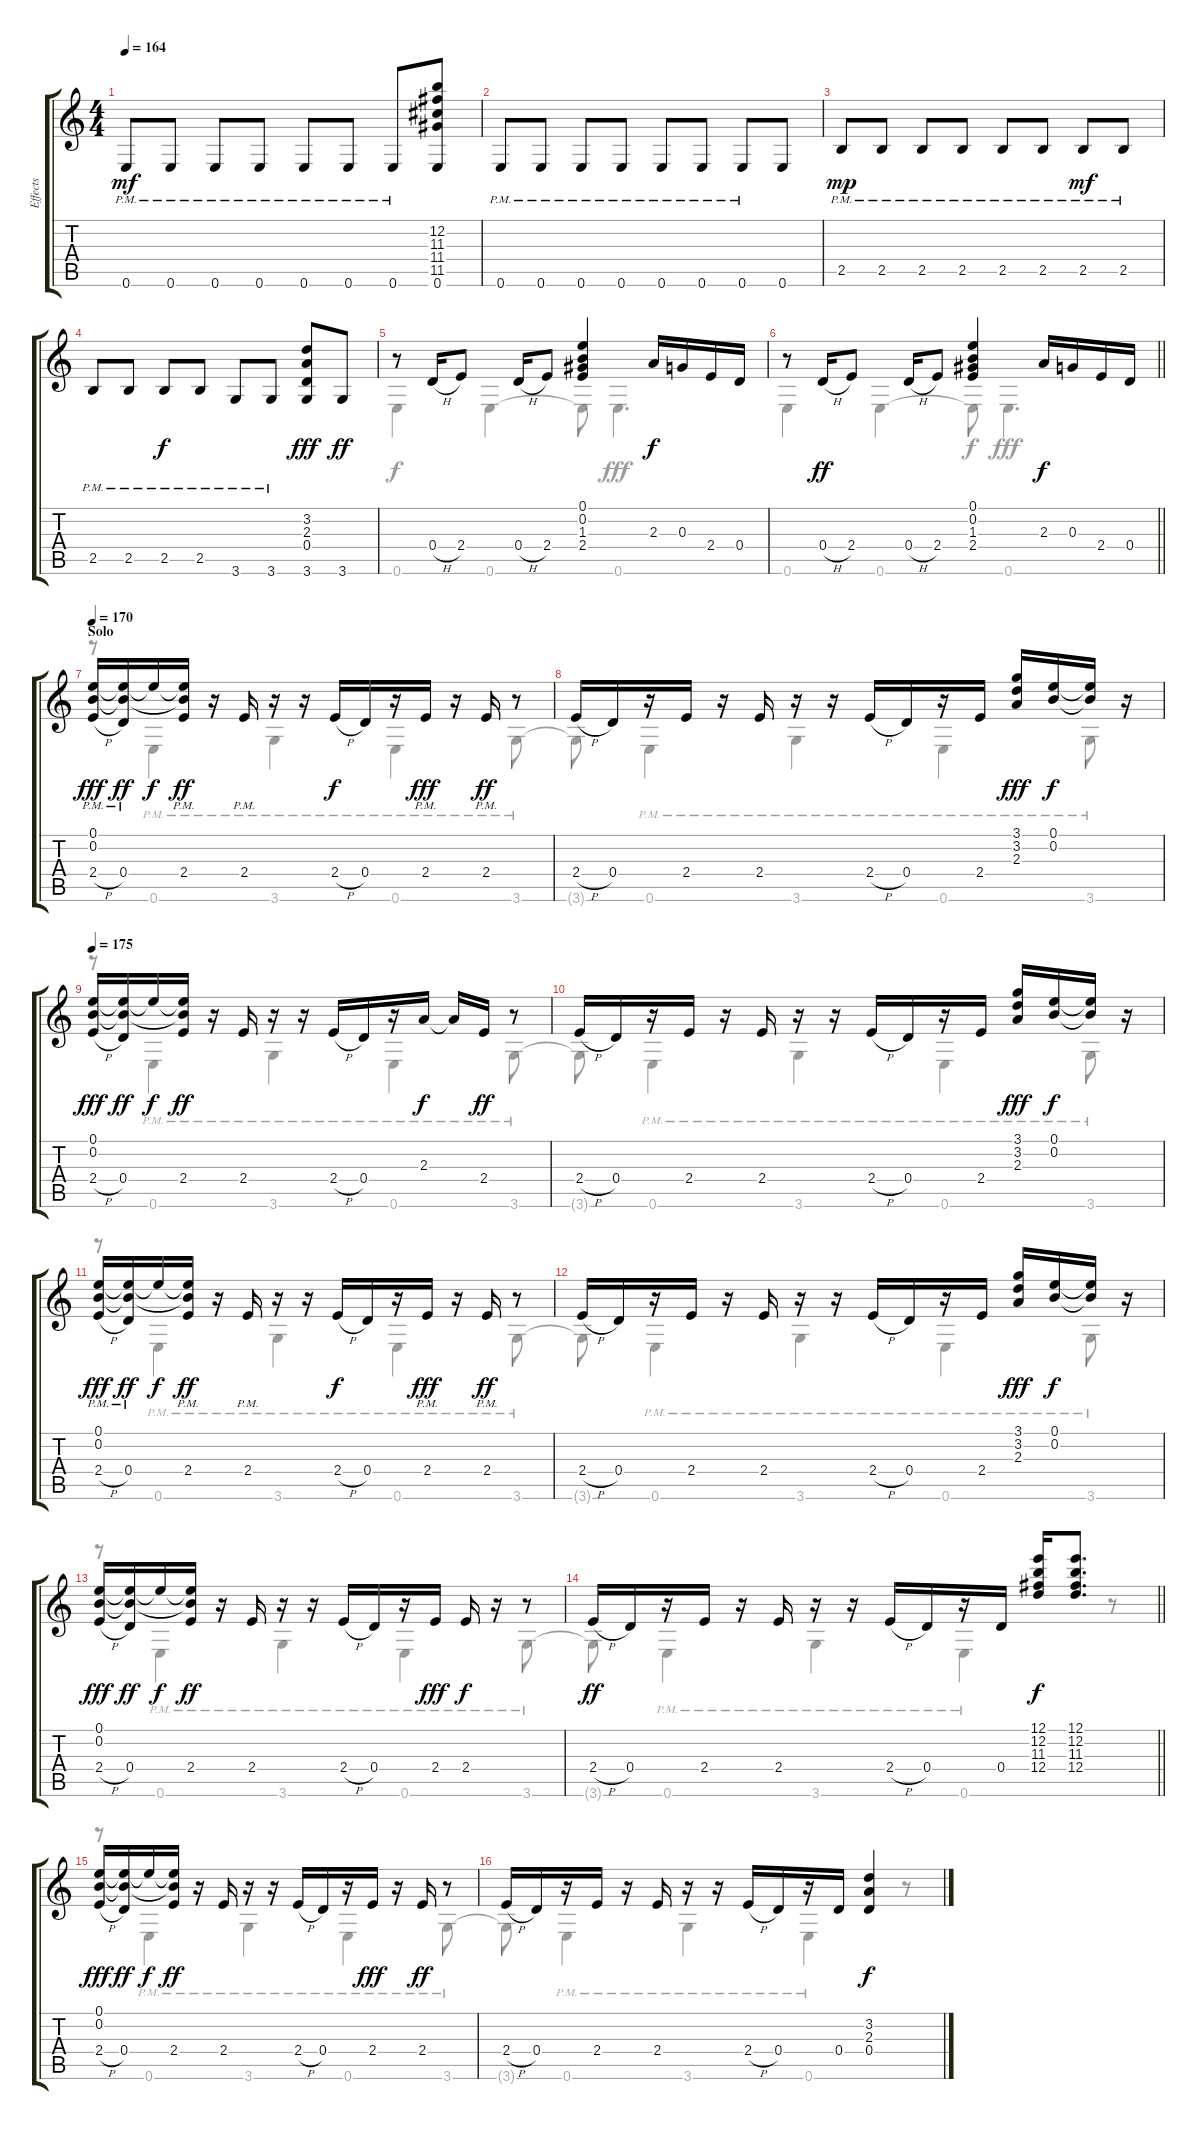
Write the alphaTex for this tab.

\track ("Effects" "Effects") {instrument distortionguitar}
\staff {score tabs}
\tuning (E4 B3 G3 D3 A2 E2) {hide}
\voice
\ts (4 4)
\tempo 164
\clef g2
\ks c
0.6{pm}.8{dy mf} 0.6{pm}.8 0.6{pm}.8 0.6{pm}.8 0.6{pm}.8 0.6{pm}.8 0.6{pm}.8 (12.2 11.3 11.4 11.5 0.6).8 |
0.6{pm}.8 0.6{pm}.8 0.6{pm}.8 0.6{pm}.8 0.6{pm}.8 0.6{pm}.8 0.6{pm}.8 0.6.8 |
2.5{pm}.8{dy mp} 2.5{pm}.8 2.5{pm}.8 2.5{pm}.8 2.5{pm}.8 2.5{pm}.8 2.5{pm}.8{dy mf} 2.5{pm}.8 |
2.5{pm}.8 2.5{pm}.8 2.5{pm}.8{dy f} 2.5{pm}.8 3.6{pm}.8 3.6{pm}.8 (3.2 2.3 0.4 3.6).8{dy fff} 3.6.8{dy ff} |
r.8 0.4{h}.16 2.4.8 0.4{h}.16 2.4.8 (0.1 0.2 1.3 2.4).4 2.3.16{dy f} 0.3.16 2.4.16 0.4.16 |
\barLineRight lightlight
r.8 0.4{h}.16{dy ff} 2.4.8 0.4{h}.16 2.4.8 (0.1 0.2 1.3 2.4).4 2.3.16{dy f} 0.3.16 2.4.16 0.4.16 |
\section ("" "Solo")
\tempo 170
(0.1{pm} 0.2 2.4{h pm}).16{dy fff} (0.1{t} 0.2{t} 0.4{pm}).16{dy ff} 0.1{t}.16{dy f} (0.1{t} 0.2{t} 2.4{pm}).16{dy ff} r.16 2.4{pm}.16 r.16 r.16 2.4{h}.16{dy f} 0.4.16 r.16 2.4{pm}.16{dy fff} r.16 2.4{pm}.16{dy ff} r.8 |
2.4{h}.16 0.4.16 r.16 2.4.16 r.16 2.4.16 r.16 r.16 2.4{h}.16 0.4.16 r.16 2.4.16 (3.1 3.2 2.3).16{dy fff} (0.1 0.2).16{dy f} (0.1{t} 0.2{t}).16 r.16 |
\tempo 175
(0.1 0.2 2.4{h}).16{dy fff} (0.1{t} 0.2{t} 0.4).16{dy ff} 0.1{t}.16{dy f} (0.1{t} 0.2{t} 2.4).16{dy ff} r.16 2.4.16 r.16 r.16 2.4{h}.16 0.4.16 r.16 2.3.16{dy f} 2.3{t}.16 2.4.16{dy ff} r.8 |
2.4{h}.16 0.4.16 r.16 2.4.16 r.16 2.4.16 r.16 r.16 2.4{h}.16 0.4.16 r.16 2.4.16 (3.1 3.2 2.3).16{dy fff} (0.1 0.2).16{dy f} (0.1{t} 0.2{t}).16 r.16 |
(0.1{pm} 0.2 2.4{h pm}).16{dy fff} (0.1{t} 0.2{t} 0.4{pm}).16{dy ff} 0.1{t}.16{dy f} (0.1{t} 0.2{t} 2.4{pm}).16{dy ff} r.16 2.4{pm}.16 r.16 r.16 2.4{h}.16{dy f} 0.4.16 r.16 2.4{pm}.16{dy fff} r.16 2.4{pm}.16{dy ff} r.8 |
2.4{h}.16 0.4.16 r.16 2.4.16 r.16 2.4.16 r.16 r.16 2.4{h}.16 0.4.16 r.16 2.4.16 (3.1 3.2 2.3).16{dy fff} (0.1 0.2).16{dy f} (0.1{t} 0.2{t}).16 r.16 |
(0.1 0.2 2.4{h}).16{dy fff} (0.1{t} 0.2{t} 0.4).16{dy ff} 0.1{t}.16{dy f} (0.1{t} 0.2{t} 2.4).16{dy ff} r.16 2.4.16 r.16 r.16 2.4{h}.16 0.4.16 r.16 2.4.16{dy fff} 2.4.16{dy f} r.16 r.8 |
\barLineRight lightlight
2.4{h}.16{dy ff} 0.4.16 r.16 2.4.16 r.16 2.4.16 r.16 r.16 2.4{h}.16 0.4.16 r.16 0.4.16 (12.1 12.2 11.3 12.4).16{dy f} (12.1 12.2 11.3 12.4).8{d} |
(0.1 0.2 2.4{h}).16{dy fff} (0.1{t} 0.2{t} 0.4).16{dy ff} 0.1{t}.16{dy f} (0.1{t} 0.2{t} 2.4).16{dy ff} r.16 2.4.16 r.16 r.16 2.4{h}.16 0.4.16 r.16 2.4.16{dy fff} r.16 2.4.16{dy ff} r.8 |
2.4{h}.16 0.4.16 r.16 2.4.16 r.16 2.4.16 r.16 r.16 2.4{h}.16 0.4.16 r.16 0.4.16 (3.2 2.3 0.4).4{dy f}
\voice
\clef g2
\ottava regular
\simile none
\ks c
|
|
|
|
0.6.4 0.6.4 0.6{t}.8{dy f} 0.6.4{d dy fff} |
\barLineRight lightlight
0.6.4 0.6.4 0.6{t}.8{dy f} 0.6.4{d dy fff} |
r.8 0.6{pm}.4{dy f} 3.6{pm}.4 0.6{pm}.4 3.6{pm}.8 |
3.6{t}.8 0.6{pm}.4 3.6{pm}.4 0.6{pm}.4 3.6{pm}.8 |
r.8 0.6{pm}.4 3.6{pm}.4 0.6{pm}.4 3.6{pm}.8 |
3.6{t}.8 0.6{pm}.4 3.6{pm}.4 0.6{pm}.4 3.6{pm}.8 |
r.8 0.6{pm}.4 3.6{pm}.4 0.6{pm}.4 3.6{pm}.8 |
3.6{t}.8 0.6{pm}.4 3.6{pm}.4 0.6{pm}.4 3.6{pm}.8 |
r.8 0.6{pm}.4 3.6{pm}.4 0.6{pm}.4 3.6{pm}.8 |
\barLineRight lightlight
3.6{t}.8 0.6{pm}.4 3.6{pm}.4 0.6{pm}.4 r.8 |
r.8 0.6{pm}.4 3.6{pm}.4 0.6{pm}.4 3.6{pm}.8 |
3.6{t}.8 0.6{pm}.4 3.6{pm}.4 0.6{pm}.4 r.8
